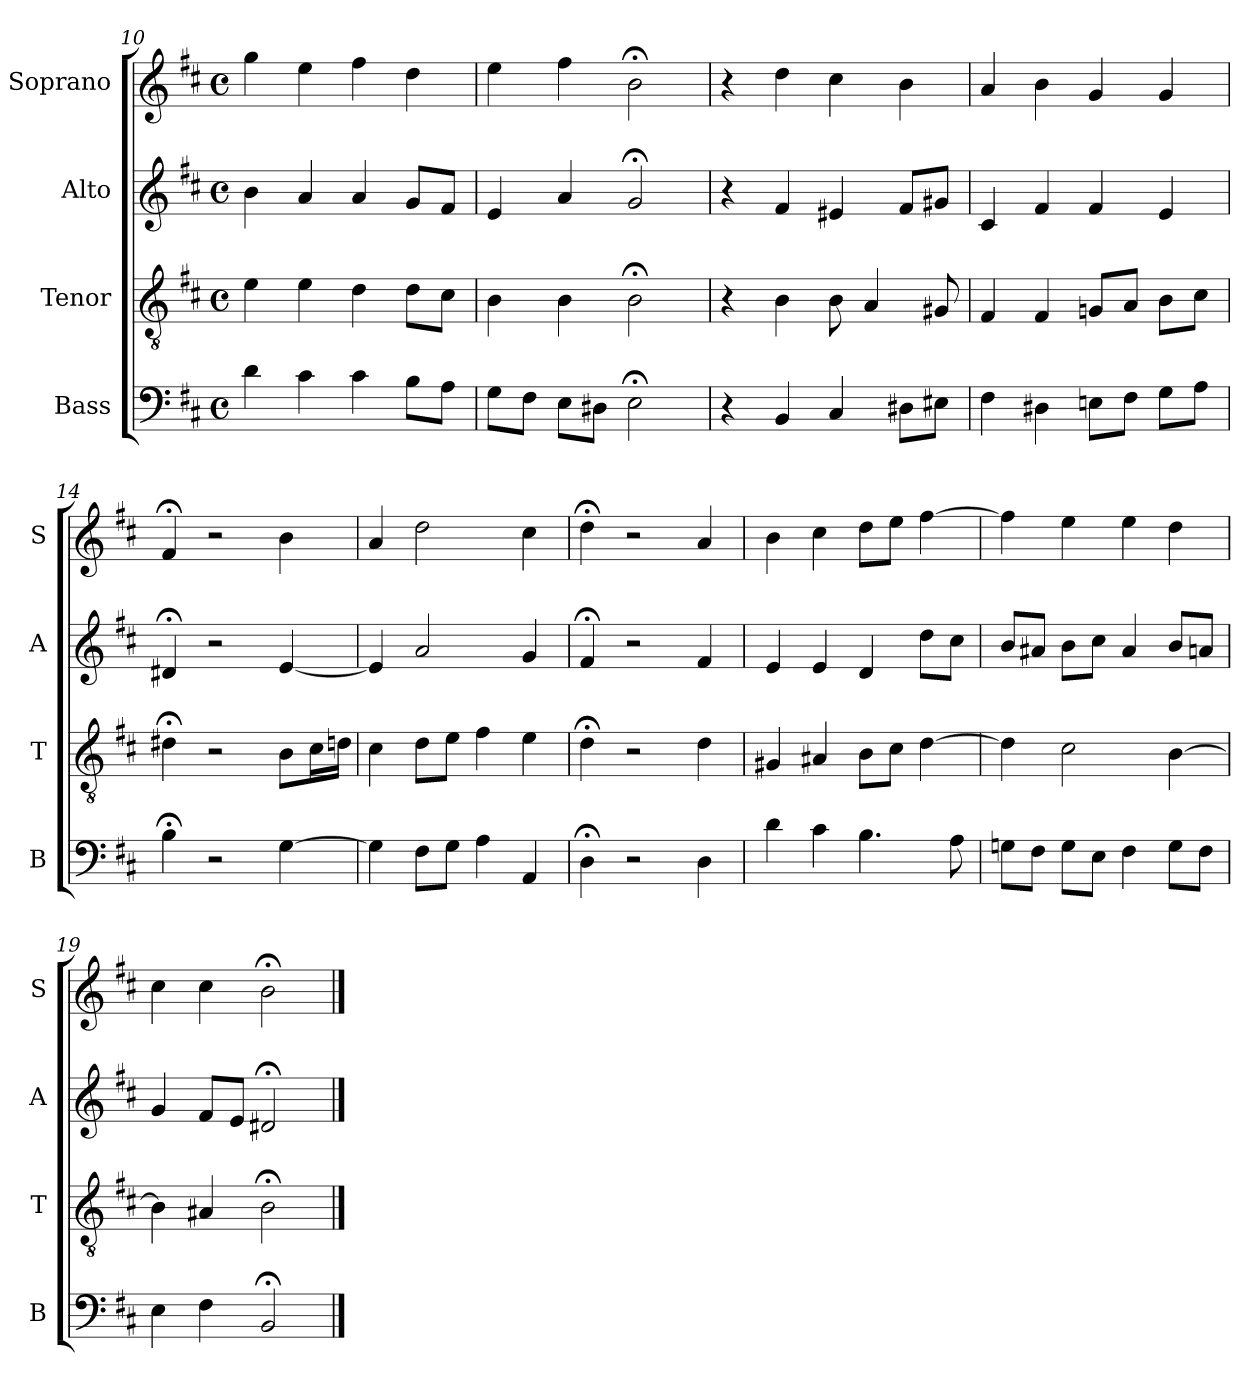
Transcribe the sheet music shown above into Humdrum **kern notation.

**kern	**kern	**kern	**kern
*part4	*part3	*part2	*part1
*staff4	*staff3	*staff2	*staff1
*I"Bass	*I"Tenor	*I"Alto	*I"Soprano
*I'B	*I'T	*I'A	*I'S
*clefF4	*clefGv2	*clefG2	*clefG2
*k[f#c#]	*k[f#c#]	*k[f#c#]	*k[f#c#]
*b:	*b:	*b:	*b:
*M4/4	*M4/4	*M4/4	*M4/4
*met(c)	*met(c)	*met(c)	*met(c)
=10	=10	=10	=10
4d	4e	4b	4gg
4c#	4e	4a	4ee
4c#	4d	4a	4ff#
8BL	8dL	8gL	4dd
8AJ	8c#J	8f#J	.
=11	=11	=11	=11
8GL	4B	4e	4ee
8F#J	.	.	.
8EL	4B	4a	4ff#
8D#XJ	.	.	.
2E;<	2B;<	2g;<	2b;<
=12	=12	=12	=12
4r	4r	4r	4r
4BB	4B	4f#	4dd
4C#	8B	4e#X	4cc#
.	4A	.	.
8D#XL	.	8f#L	4b
8E#XJ	8G#X	8g#XJ	.
=13	=13	=13	=13
4F#	4F#	4c#	4a
4D#X	4F#	4f#	4b
8EnL	8GnL	4f#	4g
8F#J	8AJ	.	.
8GL	8BL	4e	4g
8AJ	8c#J	.	.
=14	=14	=14	=14
4B;<	4d#X;<	4d#X;<	4f#;<
2r	2r	2r	2r
[4G	8BL	[4e	4b
.	16c#L	.	.
.	16dnJJ	.	.
=15	=15	=15	=15
4Gi]	4c#i	4ei]	4ai
8F#L	8dL	2a	2dd
8GJ	8eJ	.	.
4A	4f#	.	.
4AA	4e	4g	4cc#
=16	=16	=16	=16
4D;<	4d;<	4f#;<	4dd;<
2r	2r	2r	2r
4D	4d	4f#	4a
=17	=17	=17	=17
4d	4G#X	4e	4b
4c#	4A#X	4e	4cc#
4.B	8BL	4d	8ddL
.	8c#J	.	8eeJ
.	[4d	8ddL	[4ff#
8A	.	8cc#J	.
=18	=18	=18	=18
8GnL	4d]	8bL	4ff#]
8F#J	.	8a#XJ	.
8GL	2c#	8bL	4ee
8EJ	.	8cc#J	.
4F#	.	4a#	4ee
8GL	[4B	8bL	4dd
8F#J	.	8anJ	.
=19	=19	=19	=19
4E	4B]	4g	4cc#
4F#	4A#X	8f#L	4cc#
.	.	8eJ	.
2BB;<	2B;<	2d#X;<	2b;<
==	==	==	==
*-	*-	*-	*-
